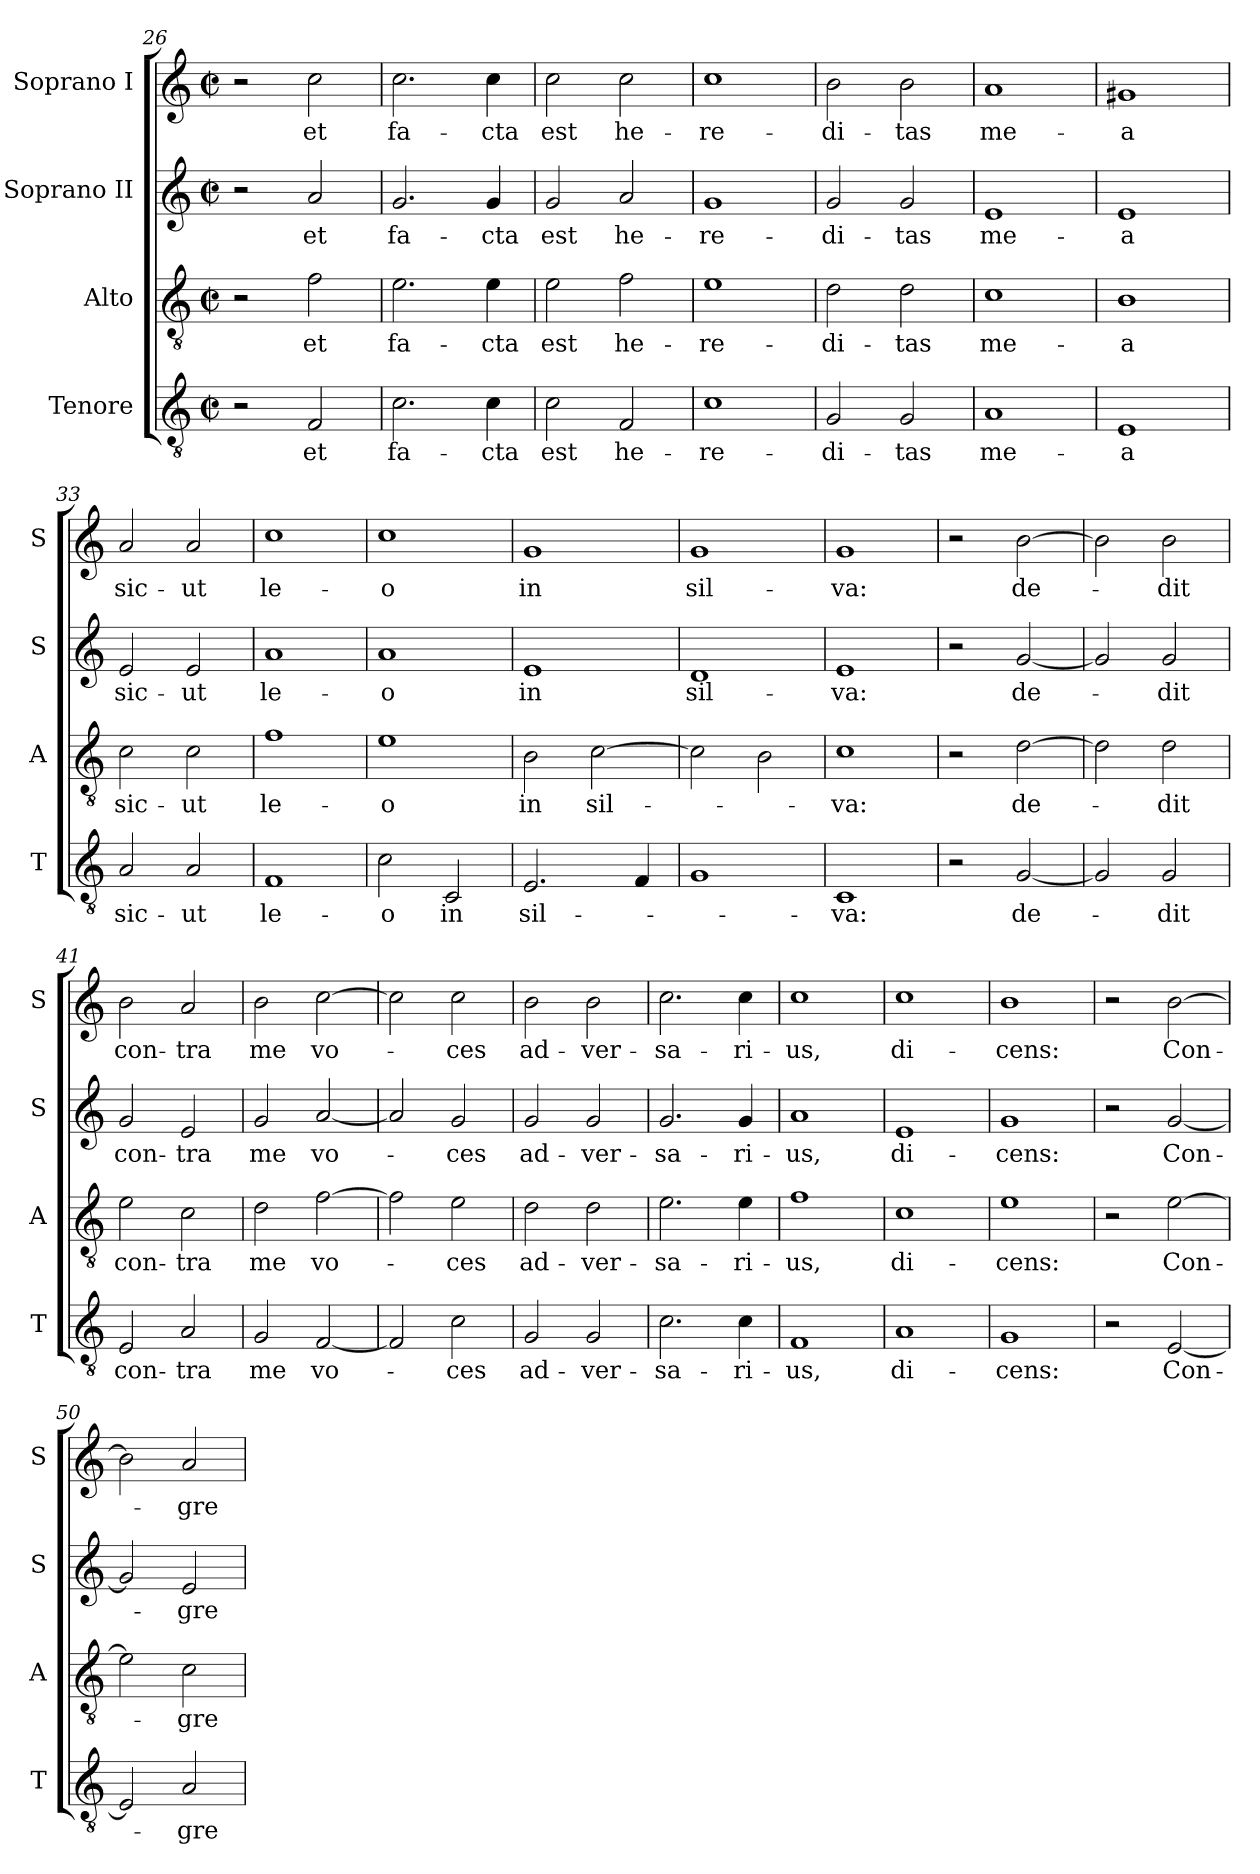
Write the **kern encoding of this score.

**kern	**text	**kern	**text	**kern	**text	**kern	**text
*part4	*part4	*part3	*part3	*part2	*part2	*part1	*part1
*staff4	*staff4	*staff3	*staff3	*staff2	*staff2	*staff1	*staff1
*I"Tenore	*	*I"Alto	*	*I"Soprano II	*	*I"Soprano I	*
*I'T	*	*I'A	*	*I'S	*	*I'S	*
*clefGv2	*	*clefGv2	*	*clefG2	*	*clefG2	*
*k[]	*	*k[]	*	*k[]	*	*k[]	*
*M2/2	*	*M2/2	*	*M2/2	*	*M2/2	*
*met(c|)	*	*met(c|)	*	*met(c|)	*	*met(c|)	*
=26	=26	=26	=26	=26	=26	=26	=26
2r	.	2r	.	2r	.	2r	.
2F/	et	2f\	et	2a/	et	2cc\	et
=27	=27	=27	=27	=27	=27	=27	=27
2.c\	fa-	2.e\	fa-	2.g/	fa-	2.cc\	fa-
4c\	-cta	4e\	-cta	4g/	-cta	4cc\	-cta
=28	=28	=28	=28	=28	=28	=28	=28
2c\	est	2e\	est	2g/	est	2cc\	est
2F/	he-	2f\	he-	2a/	he-	2cc\	he-
=29	=29	=29	=29	=29	=29	=29	=29
1c	-re-	1e	-re-	1g	-re-	1cc	-re-
=30	=30	=30	=30	=30	=30	=30	=30
2G/	-di-	2d\	-di-	2g/	-di-	2b\	-di-
2G/	-tas	2d\	-tas	2g/	-tas	2b\	-tas
=31	=31	=31	=31	=31	=31	=31	=31
1A	me-	1c	me-	1e	me-	1a	me-
=32	=32	=32	=32	=32	=32	=32	=32
1E	-a	1B	-a	1e	-a	1g#X	-a
=33	=33	=33	=33	=33	=33	=33	=33
2A/	sic-	2c\	sic-	2e/	sic-	2a/	sic-
2A/	-ut	2c\	-ut	2e/	-ut	2a/	-ut
=34	=34	=34	=34	=34	=34	=34	=34
1F	le-	1f	le-	1a	le-	1cc	le-
=35	=35	=35	=35	=35	=35	=35	=35
2c\	-o	1e	-o	1a	-o	1cc	-o
2C/	in	.	.	.	.	.	.
=36	=36	=36	=36	=36	=36	=36	=36
2.E/	sil-	2B\	in	1e	in	1g	in
.	.	[2c\	sil-	.	.	.	.
4F/	.	.	.	.	.	.	.
=37	=37	=37	=37	=37	=37	=37	=37
1G	.	2c\]	.	1d	sil-	1g	sil-
.	.	2B\	.	.	.	.	.
=38	=38	=38	=38	=38	=38	=38	=38
1C	-va:	1c	-va:	1e	-va:	1g	-va:
=39	=39	=39	=39	=39	=39	=39	=39
2r	.	2r	.	2r	.	2r	.
[2G/	de-	[2d\	de-	[2g/	de-	[2b\	de-
=40	=40	=40	=40	=40	=40	=40	=40
2G/]	.	2d\]	.	2g/]	.	2b\]	.
2G/	-dit	2d\	-dit	2g/	-dit	2b\	-dit
=41	=41	=41	=41	=41	=41	=41	=41
2E/	con-	2e\	con-	2g/	con-	2b\	con-
2A/	-tra	2c\	-tra	2e/	-tra	2a/	-tra
=42	=42	=42	=42	=42	=42	=42	=42
2G/	me	2d\	me	2g/	me	2b\	me
[2F/	vo-	[2f\	vo-	[2a/	vo-	[2cc\	vo-
=43	=43	=43	=43	=43	=43	=43	=43
2F/]	.	2f\]	.	2a/]	.	2cc\]	.
2c\	-ces	2e\	-ces	2g/	-ces	2cc\	-ces
=44	=44	=44	=44	=44	=44	=44	=44
2G/	ad-	2d\	ad-	2g/	ad-	2b\	ad-
2G/	-ver-	2d\	-ver-	2g/	-ver-	2b\	-ver-
=45	=45	=45	=45	=45	=45	=45	=45
2.c\	-sa-	2.e\	-sa-	2.g/	-sa-	2.cc\	-sa-
4c\	-ri-	4e\	-ri-	4g/	-ri-	4cc\	-ri-
=46	=46	=46	=46	=46	=46	=46	=46
1F	-us,	1f	-us,	1a	-us,	1cc	-us,
=47	=47	=47	=47	=47	=47	=47	=47
1A	di-	1c	di-	1e	di-	1cc	di-
=48	=48	=48	=48	=48	=48	=48	=48
1G	-cens:	1e	-cens:	1g	-cens:	1b	-cens:
=49	=49	=49	=49	=49	=49	=49	=49
2r	.	2r	.	2r	.	2r	.
[2E/	Con-	[2e\	Con-	[2g/	Con-	[2b\	Con-
=50	=50	=50	=50	=50	=50	=50	=50
2E/]	.	2e\]	.	2g/]	.	2b\]	.
2A/	-gre-	2c\	-gre-	2e/	-gre-	2a/	-gre-
=	=	=	=	=	=	=	=
*-	*-	*-	*-	*-	*-	*-	*-
